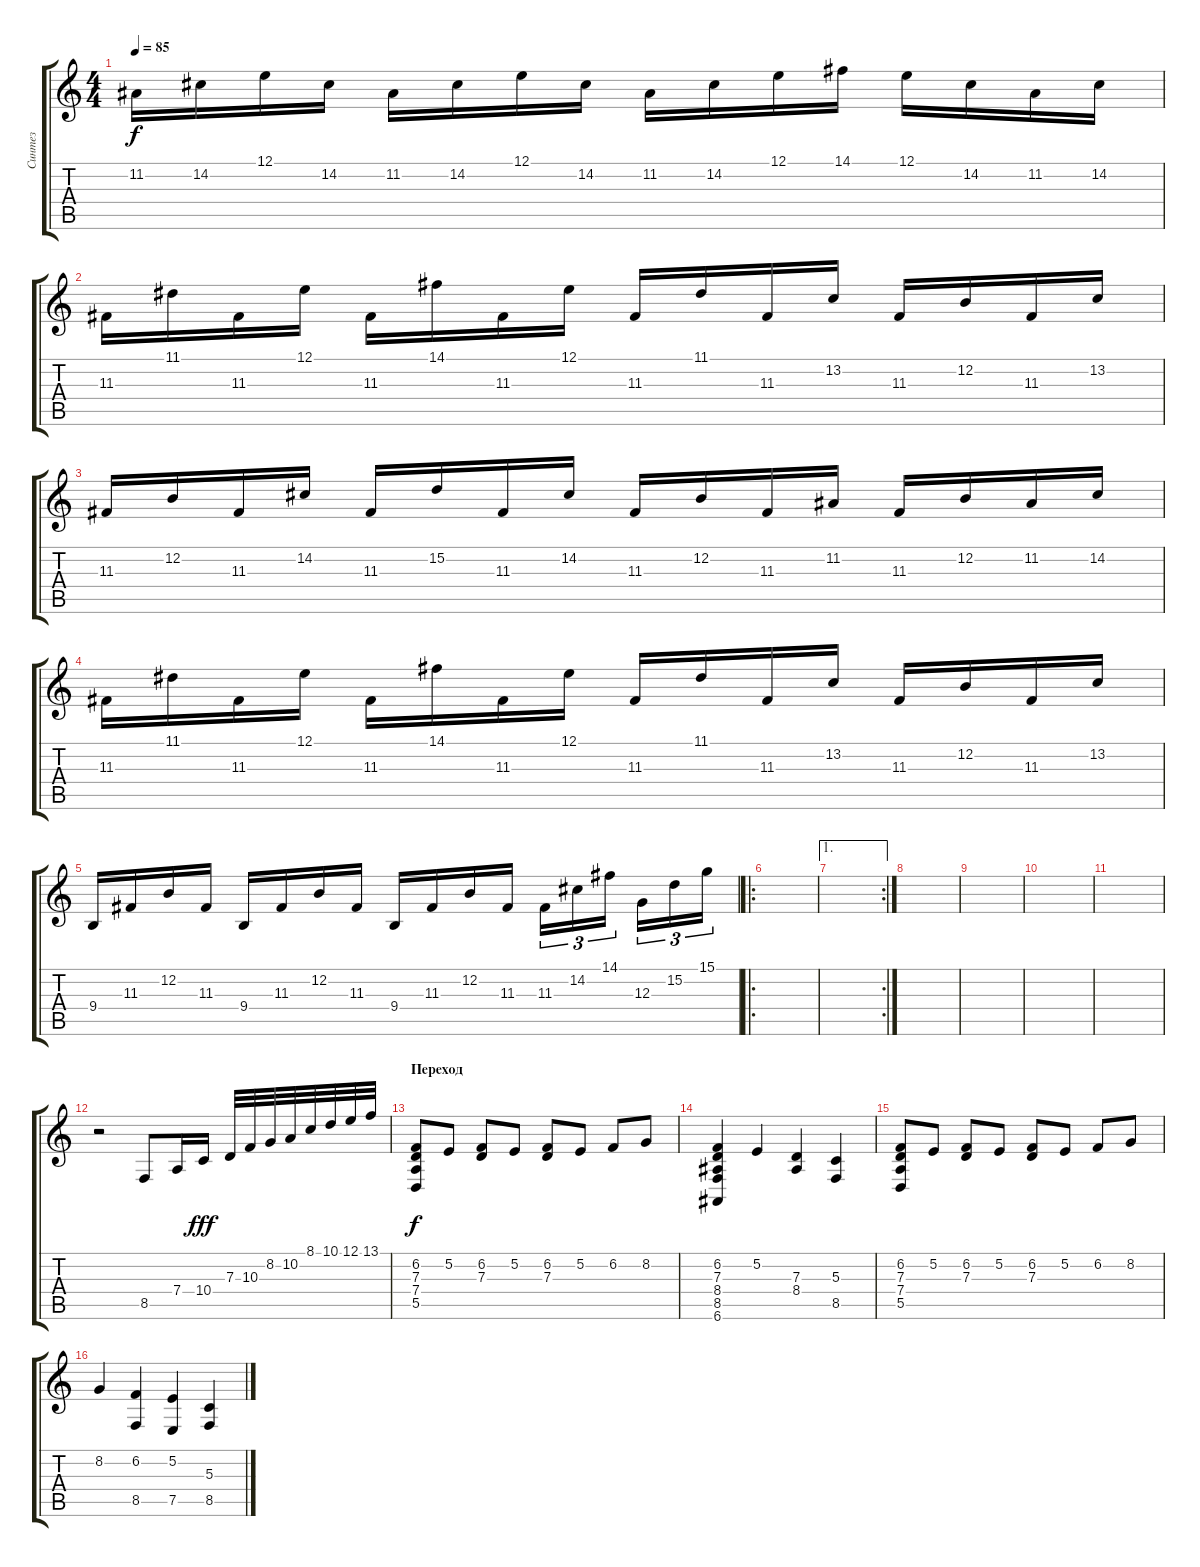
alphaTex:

\track ("Синтез" "Синтез") {instrument harpsichord}
\staff {score tabs}
\tuning (E4 B3 G3 D3 A2 E2) {hide}
\ts (4 4)
\tempo 85
\clef g2
\ks c
11.2.16{dy f} 14.2.16 12.1.16 14.2.16 11.2.16 14.2.16 12.1.16 14.2.16 11.2.16 14.2.16 12.1.16 14.1.16 12.1.16 14.2.16 11.2.16 14.2.16 |
11.3.16{volume 11 instrument harpsichord} 11.1.16 11.3.16 12.1.16 11.3.16 14.1.16 11.3.16 12.1.16 11.3.16 11.1.16 11.3.16 13.2.16 11.3.16 12.2.16 11.3.16 13.2.16 |
11.3.16 12.2.16 11.3.16 14.2.16 11.3.16 15.2.16 11.3.16 14.2.16 11.3.16 12.2.16 11.3.16 11.2.16 11.3.16 12.2.16 11.2.16 14.2.16 |
11.3.16{volume 11 instrument harpsichord} 11.1.16 11.3.16 12.1.16 11.3.16 14.1.16 11.3.16 12.1.16 11.3.16 11.1.16 11.3.16 13.2.16 11.3.16 12.2.16 11.3.16 13.2.16 |
9.4.16 11.3.16 12.2.16 11.3.16 9.4.16 11.3.16 12.2.16 11.3.16 9.4.16 11.3.16 12.2.16 11.3.16 11.3.16{tu (3 2)} 14.2.16{tu (3 2)} 14.1.16{tu (3 2)} 12.3.16{tu (3 2)} 15.2.16{tu (3 2)} 15.1.16{tu (3 2)} |
\ro
|
\ae 1
\rc 2
|
|
|
|
|
r.2 8.5.8 7.4.16 10.4.16{dy fff} 7.3.32 10.3.32 8.2.32 10.2.32 8.1.32 10.1.32 12.1.32 13.1.32 |
\section ("" "Переход")
(6.2 7.3 7.4 5.5).8{dy f} 5.2.8 (6.2 7.3).8 5.2.8 (6.2 7.3).8 5.2.8 6.2.8 8.2.8 |
(6.2 7.3 8.4 8.5 6.6).4 5.2.4 (7.3 8.4).4 (5.3 8.5).4 |
(6.2 7.3 7.4 5.5).8 5.2.8 (6.2 7.3).8 5.2.8 (6.2 7.3).8 5.2.8 6.2.8 8.2.8 |
8.2.4 (6.2 8.5).4 (5.2 7.5).4 (5.3 8.5).4
